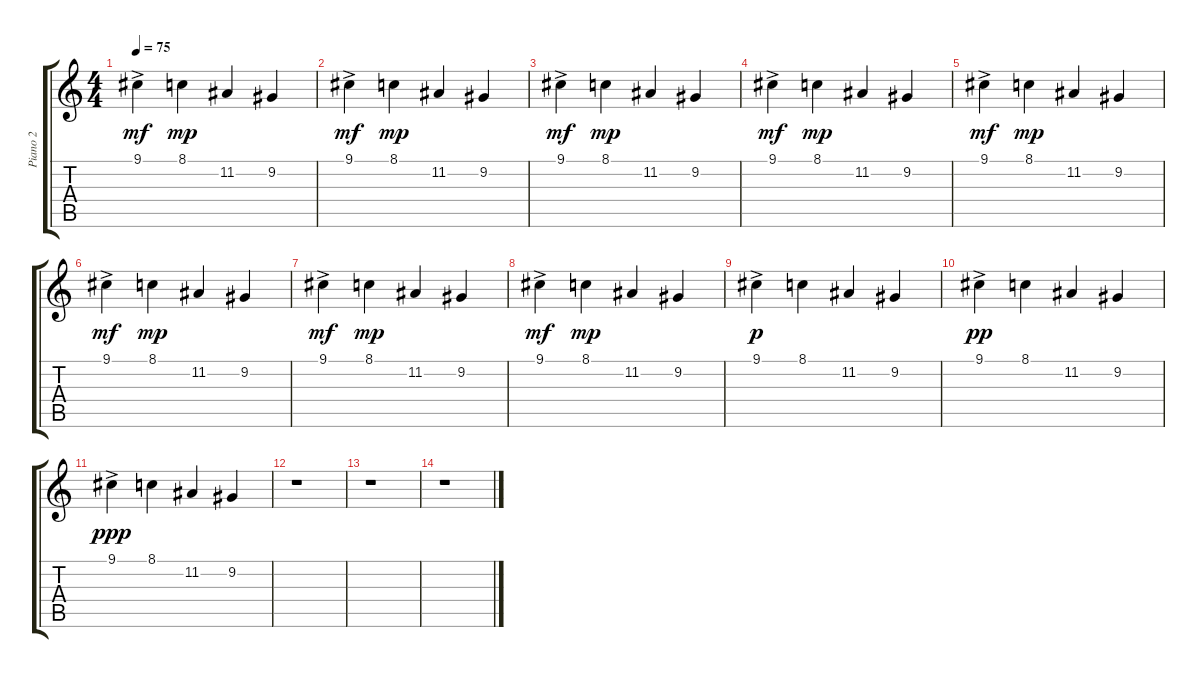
\track ("Piano 2" "Piano 2") {instrument acousticgrandpiano}
\staff {score tabs}
\tuning (E4 B3 G3 D3 A2 E2) {hide}
\ts (4 4)
\tempo 75
\clef g2
\ks c
9.1{ac}.4{dy mf} 8.1.4{dy mp} 11.2.4 9.2.4 |
9.1{ac}.4{dy mf} 8.1.4{dy mp} 11.2.4 9.2.4 |
9.1{ac}.4{dy mf} 8.1.4{dy mp} 11.2.4 9.2.4 |
9.1{ac}.4{dy mf} 8.1.4{dy mp} 11.2.4 9.2.4 |
9.1{ac}.4{dy mf} 8.1.4{dy mp} 11.2.4 9.2.4 |
9.1{ac}.4{dy mf} 8.1.4{dy mp} 11.2.4 9.2.4 |
9.1{ac}.4{dy mf} 8.1.4{dy mp} 11.2.4 9.2.4 |
9.1{ac}.4{dy mf} 8.1.4{dy mp} 11.2.4 9.2.4 |
9.1{ac}.4{dy p} 8.1.4 11.2.4 9.2.4 |
9.1{ac}.4{dy pp} 8.1.4 11.2.4 9.2.4 |
9.1{ac}.4{dy ppp} 8.1.4 11.2.4 9.2.4 |
r.1 |
r.1 |
r.1
